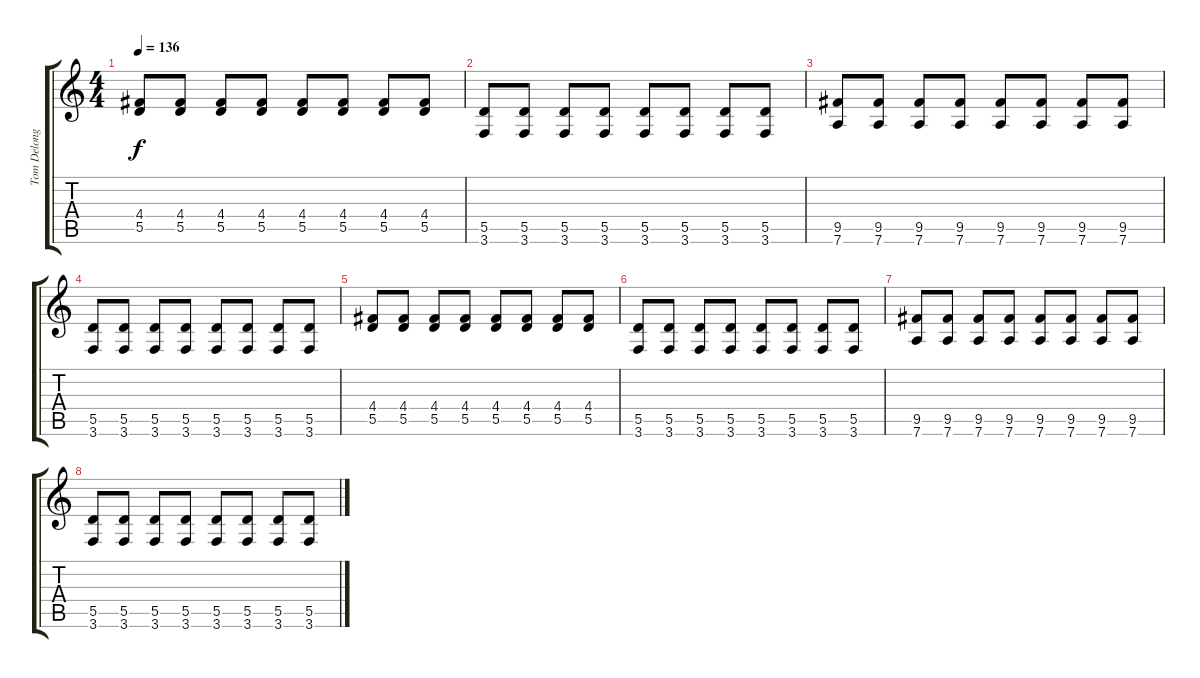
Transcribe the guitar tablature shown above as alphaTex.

\track ("Tom Delong (Palm Muted)" "Tom Delong") {instrument electricguitarmuted}
\staff {score tabs}
\tuning (E4 B3 G3 D3 A2 D2) {hide}
\ts (4 4)
\tempo 136
\clef g2
\ks c
(4.4 5.5).8{dy f} (4.4 5.5).8 (4.4 5.5).8 (4.4 5.5).8 (4.4 5.5).8 (4.4 5.5).8 (4.4 5.5).8 (4.4 5.5).8 |
(5.5 3.6).8 (5.5 3.6).8 (5.5 3.6).8 (5.5 3.6).8 (5.5 3.6).8 (5.5 3.6).8 (5.5 3.6).8 (5.5 3.6).8 |
(9.5 7.6).8 (9.5 7.6).8 (9.5 7.6).8 (9.5 7.6).8 (9.5 7.6).8 (9.5 7.6).8 (9.5 7.6).8 (9.5 7.6).8 |
(5.5 3.6).8 (5.5 3.6).8 (5.5 3.6).8 (5.5 3.6).8 (5.5 3.6).8 (5.5 3.6).8 (5.5 3.6).8 (5.5 3.6).8 |
(4.4 5.5).8 (4.4 5.5).8 (4.4 5.5).8 (4.4 5.5).8 (4.4 5.5).8 (4.4 5.5).8 (4.4 5.5).8 (4.4 5.5).8 |
(5.5 3.6).8 (5.5 3.6).8 (5.5 3.6).8 (5.5 3.6).8 (5.5 3.6).8 (5.5 3.6).8 (5.5 3.6).8 (5.5 3.6).8 |
(9.5 7.6).8 (9.5 7.6).8 (9.5 7.6).8 (9.5 7.6).8 (9.5 7.6).8 (9.5 7.6).8 (9.5 7.6).8 (9.5 7.6).8 |
(5.5 3.6).8 (5.5 3.6).8 (5.5 3.6).8 (5.5 3.6).8 (5.5 3.6).8 (5.5 3.6).8 (5.5 3.6).8 (5.5 3.6).8
